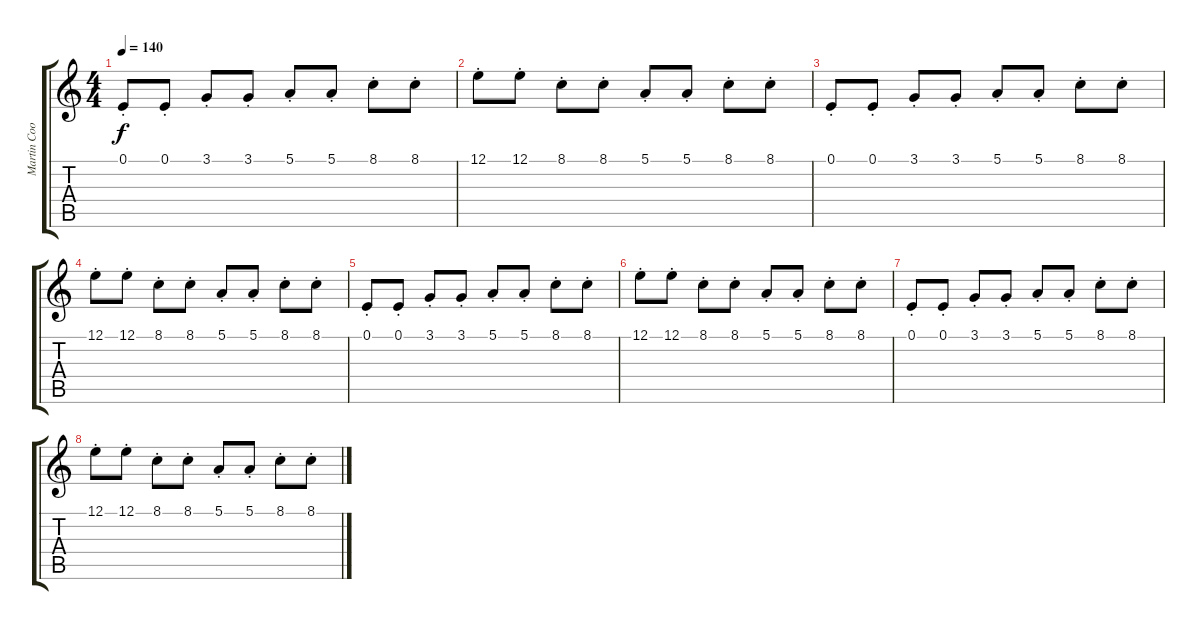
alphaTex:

\track ("Martin Cooper - Keyboard - rhythm FX" "Martin Coo") {instrument vibraphone}
\staff {score tabs}
\tuning (E4 B3 G3 D3 A2 E2) {hide}
\ts (4 4)
\tempo 140
\clef g2
\ks c
0.1{st}.8{dy f} 0.1{st}.8 3.1{st}.8 3.1{st}.8 5.1{st}.8 5.1{st}.8 8.1{st}.8 8.1{st}.8 |
12.1{st}.8 12.1{st}.8 8.1{st}.8 8.1{st}.8 5.1{st}.8 5.1{st}.8 8.1{st}.8 8.1{st}.8 |
0.1{st}.8 0.1{st}.8 3.1{st}.8 3.1{st}.8 5.1{st}.8 5.1{st}.8 8.1{st}.8 8.1{st}.8 |
12.1{st}.8 12.1{st}.8 8.1{st}.8 8.1{st}.8 5.1{st}.8 5.1{st}.8 8.1{st}.8 8.1{st}.8 |
0.1{st}.8 0.1{st}.8 3.1{st}.8 3.1{st}.8 5.1{st}.8 5.1{st}.8 8.1{st}.8 8.1{st}.8 |
12.1{st}.8 12.1{st}.8 8.1{st}.8 8.1{st}.8 5.1{st}.8 5.1{st}.8 8.1{st}.8 8.1{st}.8 |
0.1{st}.8 0.1{st}.8 3.1{st}.8 3.1{st}.8 5.1{st}.8 5.1{st}.8 8.1{st}.8 8.1{st}.8 |
12.1{st}.8 12.1{st}.8 8.1{st}.8 8.1{st}.8 5.1{st}.8 5.1{st}.8 8.1{st}.8 8.1{st}.8
